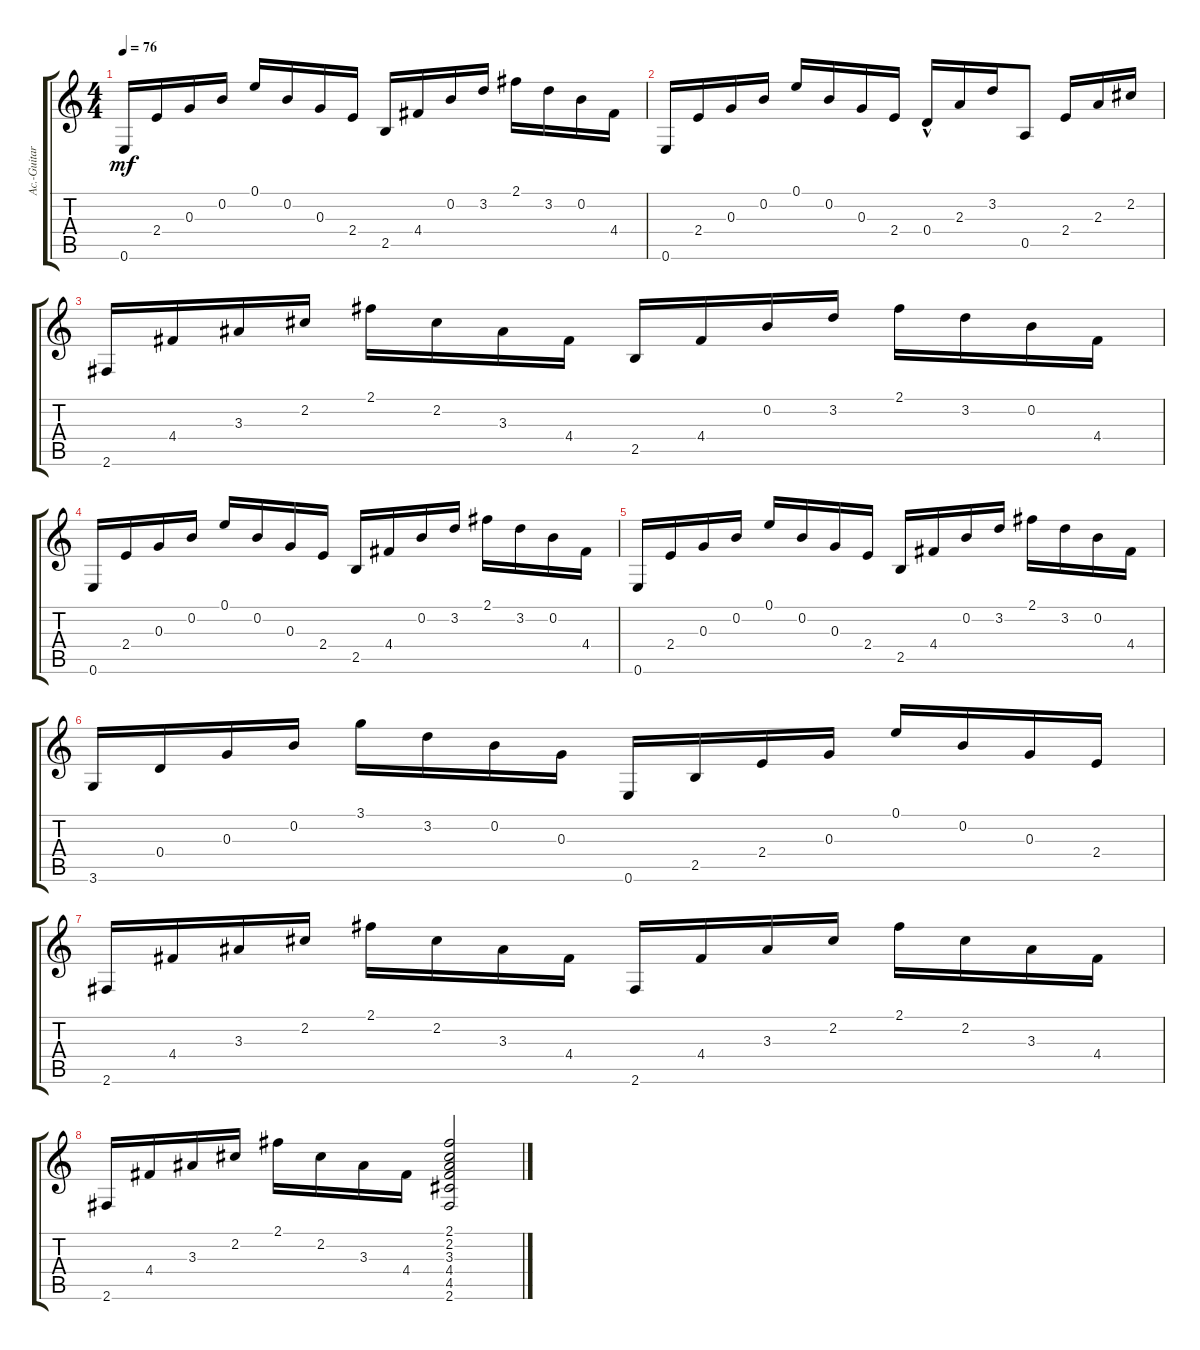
\track ("Ac.-Guitar 1" "Ac.-Guitar") {instrument acousticguitarsteel}
\staff {score tabs}
\tuning (E4 B3 G3 D3 A2 E2) {hide}
\ts (4 4)
\tempo 76
\clef g2
\ks c
0.6.16{dy mf} 2.4.16 0.3.16 0.2.16 0.1.16 0.2.16 0.3.16 2.4.16 2.5.16 4.4.16 0.2.16 3.2.16 2.1.16 3.2.16 0.2.16 4.4.16 |
0.6.16 2.4.16 0.3.16 0.2.16 0.1.16 0.2.16 0.3.16 2.4.16 0.4{hac}.16 2.3.16 3.2.16 0.5.8 2.4.16 2.3.16 2.2.16 |
2.6.16 4.4.16 3.3.16 2.2.16 2.1.16 2.2.16 3.3.16 4.4.16 2.5.16 4.4.16 0.2.16 3.2.16 2.1.16 3.2.16 0.2.16 4.4.16 |
0.6.16 2.4.16 0.3.16 0.2.16 0.1.16 0.2.16 0.3.16 2.4.16 2.5.16 4.4.16 0.2.16 3.2.16 2.1.16 3.2.16 0.2.16 4.4.16 |
0.6.16 2.4.16 0.3.16 0.2.16 0.1.16 0.2.16 0.3.16 2.4.16 2.5.16 4.4.16 0.2.16 3.2.16 2.1.16 3.2.16 0.2.16 4.4.16 |
3.6.16 0.4.16 0.3.16 0.2.16 3.1.16 3.2.16 0.2.16 0.3.16 0.6.16 2.5.16 2.4.16 0.3.16 0.1.16 0.2.16 0.3.16 2.4.16 |
2.6.16 4.4.16 3.3.16 2.2.16 2.1.16 2.2.16 3.3.16 4.4.16 2.6.16 4.4.16 3.3.16 2.2.16 2.1.16 2.2.16 3.3.16 4.4.16 |
2.6.16 4.4.16 3.3.16 2.2.16 2.1.16 2.2.16 3.3.16 4.4.16 (2.1 2.2 3.3 4.4 4.5 2.6).2
